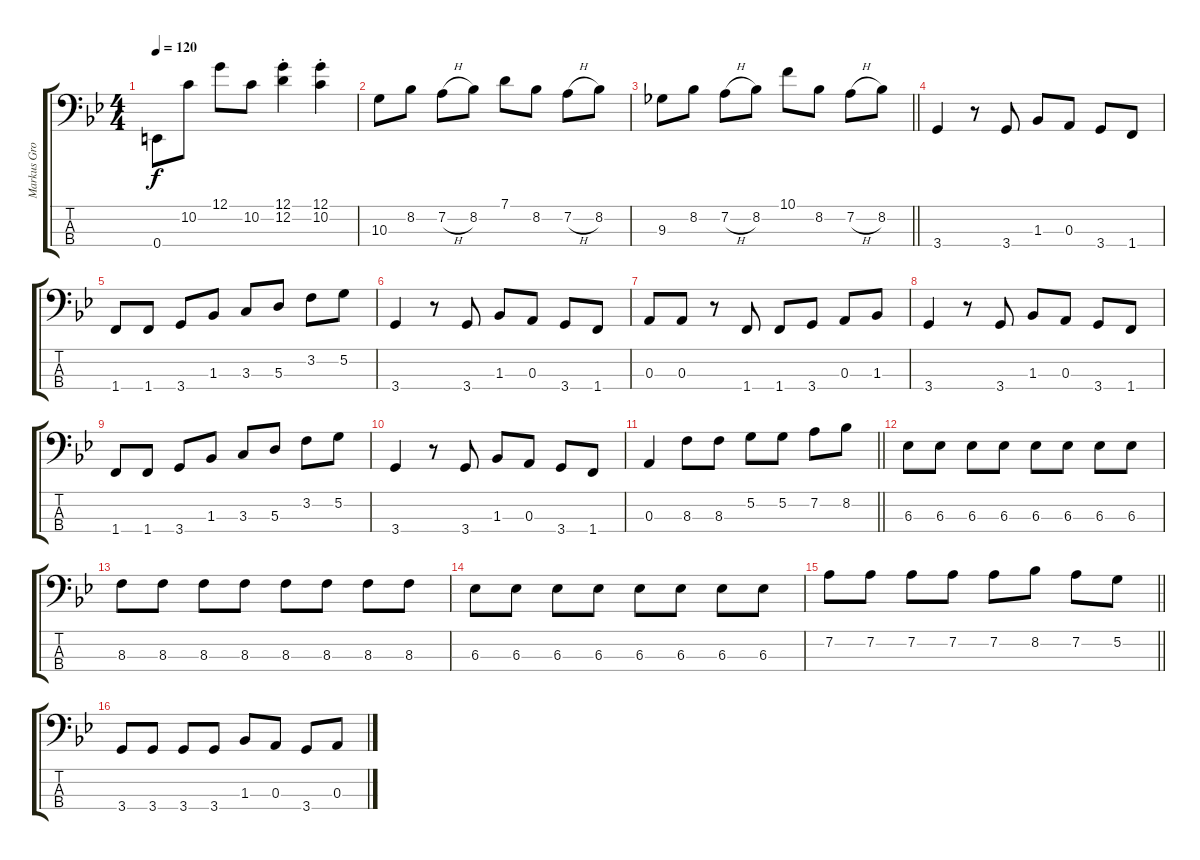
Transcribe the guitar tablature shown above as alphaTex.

\track ("Markus Grosskopf" "Markus Gro") {instrument electricbassfinger}
\staff {score tabs}
\tuning (G2 D2 A1 E1) {hide}
\ts (4 4)
\tempo 120
\clef f4
\ks gminor
0.4.8{dy f} 10.2.8 12.1.8 10.2.8 (12.1{st} 12.2{st}).4 (12.1{st} 10.2{st}).4 |
10.3.8 8.2.8 7.2{h}.8 8.2.8 7.1.8 8.2.8 7.2{h}.8 8.2.8 |
\barLineRight lightlight
9.3.8 8.2.8 7.2{h}.8 8.2.8 10.1.8 8.2.8 7.2{h}.8 8.2.8 |
3.4.4 r.8 3.4.8 1.3.8 0.3.8 3.4.8 1.4.8 |
1.4.8 1.4.8 3.4.8 1.3.8 3.3.8 5.3.8 3.2.8 5.2.8 |
3.4.4 r.8 3.4.8 1.3.8 0.3.8 3.4.8 1.4.8 |
0.3.8 0.3.8 r.8 1.4.8 1.4.8 3.4.8 0.3.8 1.3.8 |
3.4.4 r.8 3.4.8 1.3.8 0.3.8 3.4.8 1.4.8 |
1.4.8 1.4.8 3.4.8 1.3.8 3.3.8 5.3.8 3.2.8 5.2.8 |
3.4.4 r.8 3.4.8 1.3.8 0.3.8 3.4.8 1.4.8 |
\barLineRight lightlight
0.3.4 8.3.8 8.3.8 5.2.8 5.2.8 7.2.8 8.2.8 |
6.3.8 6.3.8 6.3.8 6.3.8 6.3.8 6.3.8 6.3.8 6.3.8 |
8.3.8 8.3.8 8.3.8 8.3.8 8.3.8 8.3.8 8.3.8 8.3.8 |
6.3.8 6.3.8 6.3.8 6.3.8 6.3.8 6.3.8 6.3.8 6.3.8 |
\barLineRight lightlight
7.2.8 7.2.8 7.2.8 7.2.8 7.2.8 8.2.8 7.2.8 5.2.8 |
3.4.8 3.4.8 3.4.8 3.4.8 1.3.8 0.3.8 3.4.8 0.3.8
